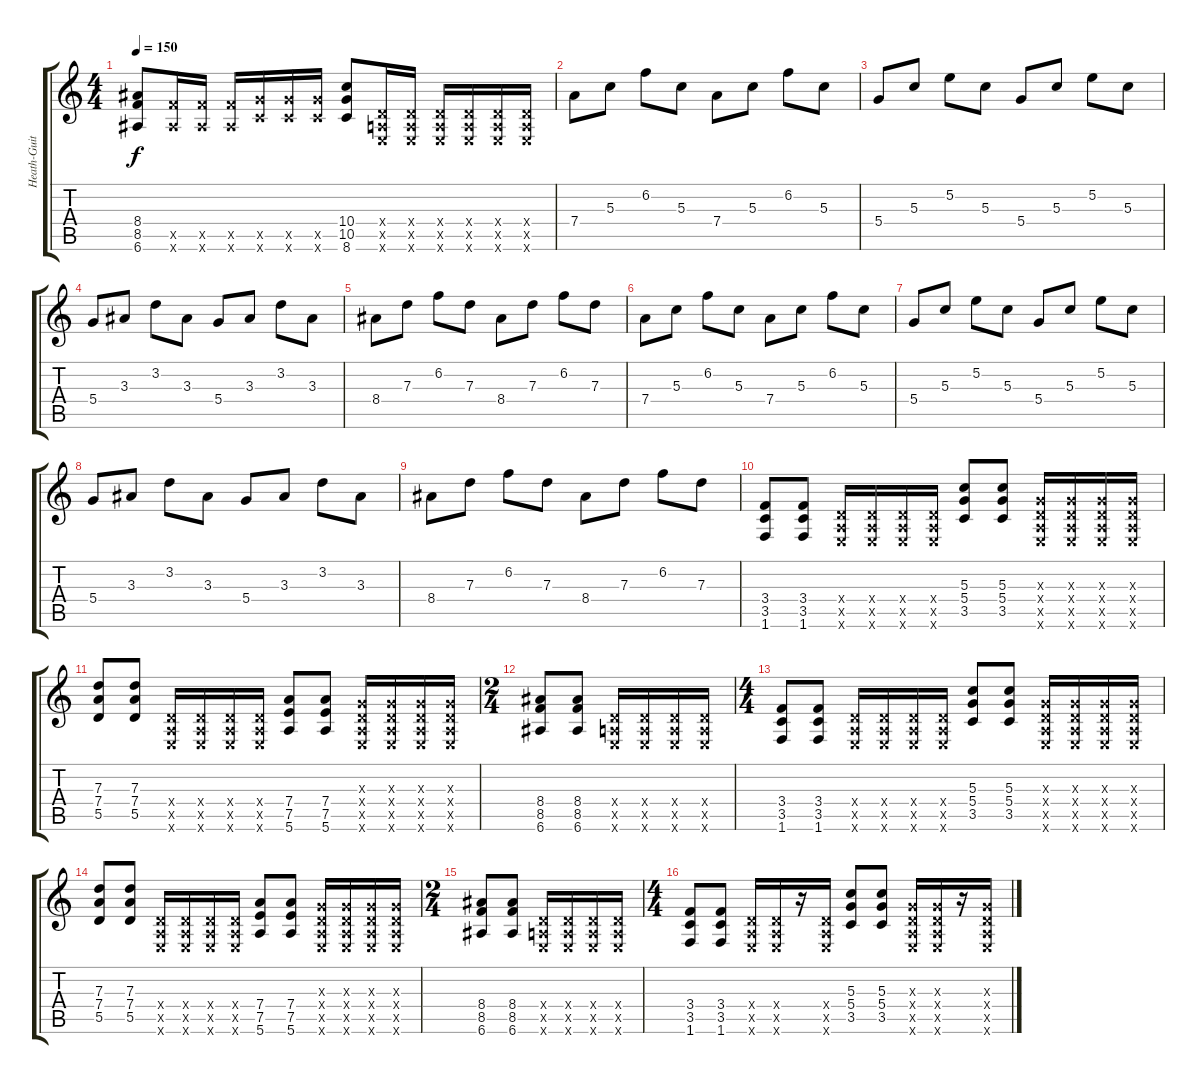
\track ("Heath-Guitar2" "Heath-Guit") {instrument overdrivenguitar}
\staff {score tabs}
\tuning (E4 B3 G3 D3 A2 E2) {hide}
\ts (4 4)
\tempo 150
\clef g2
\ks c
(8.4 8.5 6.6).8{dy f} (8.5{x} 6.6{x}).16 (8.5{x} 6.6{x}).16 (8.5{x} 6.6{x}).16 (10.5{x} 8.6{x}).16 (10.5{x} 8.6{x}).16 (10.5{x} 8.6{x}).16 (10.4 10.5 8.6).8 (0.4{x} 0.5{x} 0.6{x}).16 (0.4{x} 0.5{x} 0.6{x}).16 (0.4{x} 0.5{x} 0.6{x}).16 (0.4{x} 0.5{x} 0.6{x}).16 (0.4{x} 0.5{x} 0.6{x}).16 (0.4{x} 0.5{x} 0.6{x}).16 |
7.4.8 5.3.8 6.2.8 5.3.8 7.4.8 5.3.8 6.2.8 5.3.8 |
5.4.8 5.3.8 5.2.8 5.3.8 5.4.8 5.3.8 5.2.8 5.3.8 |
5.4.8 3.3.8 3.2.8 3.3.8 5.4.8 3.3.8 3.2.8 3.3.8 |
8.4.8 7.3.8 6.2.8 7.3.8 8.4.8 7.3.8 6.2.8 7.3.8 |
7.4.8 5.3.8 6.2.8 5.3.8 7.4.8 5.3.8 6.2.8 5.3.8 |
5.4.8 5.3.8 5.2.8 5.3.8 5.4.8 5.3.8 5.2.8 5.3.8 |
5.4.8 3.3.8 3.2.8 3.3.8 5.4.8 3.3.8 3.2.8 3.3.8 |
8.4.8 7.3.8 6.2.8 7.3.8 8.4.8 7.3.8 6.2.8 7.3.8 |
(3.4 3.5 1.6).8 (3.4 3.5 1.6).8 (0.4{x} 0.5{x} 0.6{x}).16 (0.4{x} 0.5{x} 0.6{x}).16 (0.4{x} 0.5{x} 0.6{x}).16 (0.4{x} 0.5{x} 0.6{x}).16 (5.3 5.4 3.5).8 (5.3 5.4 3.5).8 (0.3{x} 0.4{x} 0.5{x} 0.6{x}).16 (0.3{x} 0.4{x} 0.5{x} 0.6{x}).16 (0.3{x} 0.4{x} 0.5{x} 0.6{x}).16 (0.3{x} 0.4{x} 0.5{x} 0.6{x}).16 |
(7.3 7.4 5.5).8 (7.3 7.4 5.5).8 (0.4{x} 0.5{x} 0.6{x}).16 (0.4{x} 0.5{x} 0.6{x}).16 (0.4{x} 0.5{x} 0.6{x}).16 (0.4{x} 0.5{x} 0.6{x}).16 (7.4 7.5 5.6).8 (7.4 7.5 5.6).8 (0.3{x} 0.4{x} 0.5{x} 0.6{x}).16 (0.3{x} 0.4{x} 0.5{x} 0.6{x}).16 (0.3{x} 0.4{x} 0.5{x} 0.6{x}).16 (0.3{x} 0.4{x} 0.5{x} 0.6{x}).16 |
\ts (2 4)
(8.4 8.5 6.6).8 (8.4 8.5 6.6).8 (0.4{x} 0.5{x} 0.6{x}).16 (0.4{x} 0.5{x} 0.6{x}).16 (0.4{x} 0.5{x} 0.6{x}).16 (0.4{x} 0.5{x} 0.6{x}).16 |
\ts (4 4)
(3.4 3.5 1.6).8 (3.4 3.5 1.6).8 (0.4{x} 0.5{x} 0.6{x}).16 (0.4{x} 0.5{x} 0.6{x}).16 (0.4{x} 0.5{x} 0.6{x}).16 (0.4{x} 0.5{x} 0.6{x}).16 (5.3 5.4 3.5).8 (5.3 5.4 3.5).8 (0.3{x} 0.4{x} 0.5{x} 0.6{x}).16 (0.3{x} 0.4{x} 0.5{x} 0.6{x}).16 (0.3{x} 0.4{x} 0.5{x} 0.6{x}).16 (0.3{x} 0.4{x} 0.5{x} 0.6{x}).16 |
(7.3 7.4 5.5).8 (7.3 7.4 5.5).8 (0.4{x} 0.5{x} 0.6{x}).16 (0.4{x} 0.5{x} 0.6{x}).16 (0.4{x} 0.5{x} 0.6{x}).16 (0.4{x} 0.5{x} 0.6{x}).16 (7.4 7.5 5.6).8 (7.4 7.5 5.6).8 (0.3{x} 0.4{x} 0.5{x} 0.6{x}).16 (0.3{x} 0.4{x} 0.5{x} 0.6{x}).16 (0.3{x} 0.4{x} 0.5{x} 0.6{x}).16 (0.3{x} 0.4{x} 0.5{x} 0.6{x}).16 |
\ts (2 4)
(8.4 8.5 6.6).8 (8.4 8.5 6.6).8 (0.4{x} 0.5{x} 0.6{x}).16 (0.4{x} 0.5{x} 0.6{x}).16 (0.4{x} 0.5{x} 0.6{x}).16 (0.4{x} 0.5{x} 0.6{x}).16 |
\ts (4 4)
(3.4 3.5 1.6).8 (3.4 3.5 1.6).8 (0.4{x} 0.5{x} 0.6{x}).16 (0.4{x} 0.5{x} 0.6{x}).16 r.16 (0.4{x} 0.5{x} 0.6{x}).16 (5.3 5.4 3.5).8 (5.3 5.4 3.5).8 (0.3{x} 0.4{x} 0.5{x} 0.6{x}).16 (0.3{x} 0.4{x} 0.5{x} 0.6{x}).16 r.16 (0.3{x} 0.4{x} 0.5{x} 0.6{x}).16
